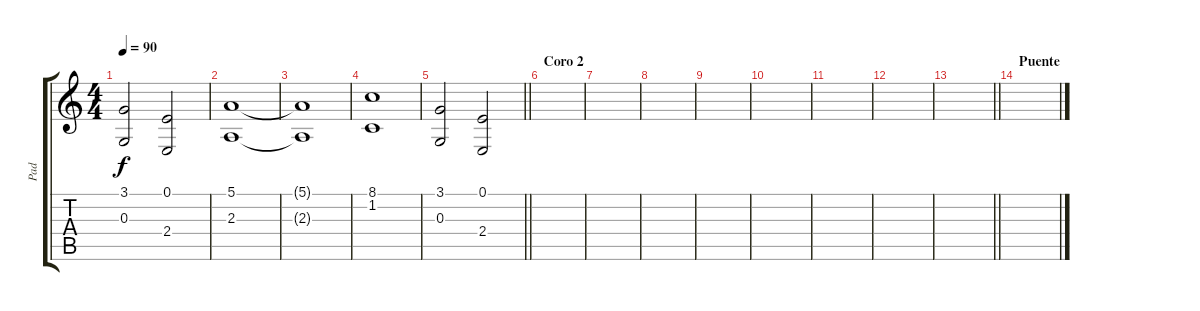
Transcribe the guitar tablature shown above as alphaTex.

\track ("Pad" "Pad") {instrument pad2warm}
\staff {score tabs}
\tuning (E4 B3 G3 D3 A2 E2) {hide}
\ts (4 4)
\tempo 90
\clef g2
\ks c
(3.1 0.3).2{dy f} (0.1 2.4).2 |
(5.1 2.3).1 |
(5.1{t} 2.3{t}).1 |
(8.1 1.2).1 |
\barLineRight lightlight
(3.1 0.3).2 (0.1 2.4).2 |
\section ("" "Coro 2")
|
|
|
|
|
|
|
\barLineRight lightlight
|
\section ("" "Puente")
